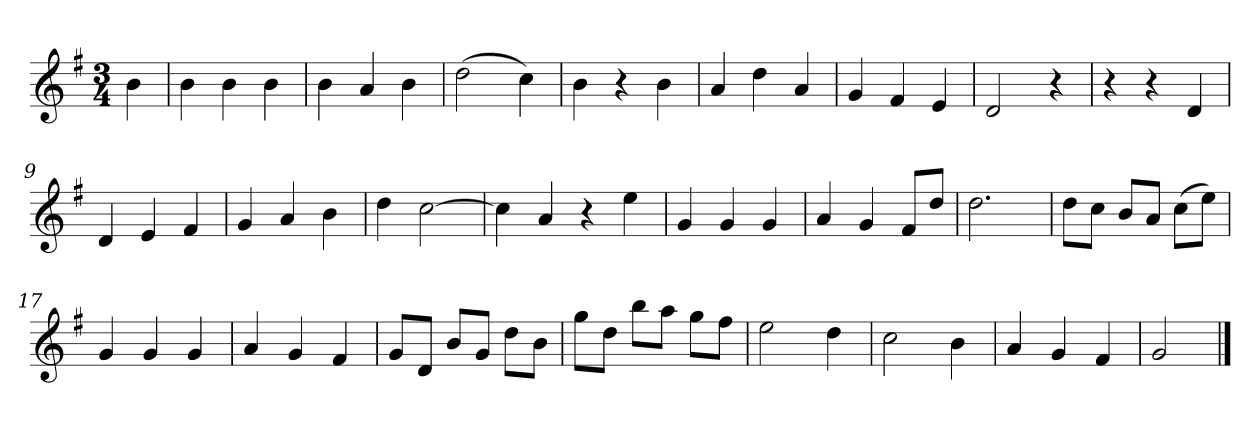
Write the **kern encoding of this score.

**kern
*part1
*staff1
*clefG2
*k[f#]
*G:
*M3/4
*MM120
=
4b
=1
4b
4b
4b
=2
4b
4a
4b
=3
(2dd
4cc)
=4
4b
4r
4b
=5
4a
4dd
4a
=6
4g
4f#
4e
=7
2d
4r
=8
4r
4r
4d
=9
4d
4e
4f#
=10
4g
4a
4b
=11
4dd
[2cc
=12
4cc]
4a
4r
4ee
=13
4g
4g
4g
=14
4a
4g
8f#/L
8dd/J
=15
2.dd
=16
8dd\L
8cc\J
8b/L
8a/J
(8cc\L
8ee\J)
=17
4g
4g
4g
=18
4a
4g
4f#
=19
8g/L
8d/J
8b/L
8g/J
8dd\L
8b\J
=20
8gg\L
8dd\J
8bb\L
8aa\J
8gg\L
8ff#\J
=21
2ee
4dd
=22
2cc
4b
=23
4a
4g
4f#
=24
2g
==
*-
